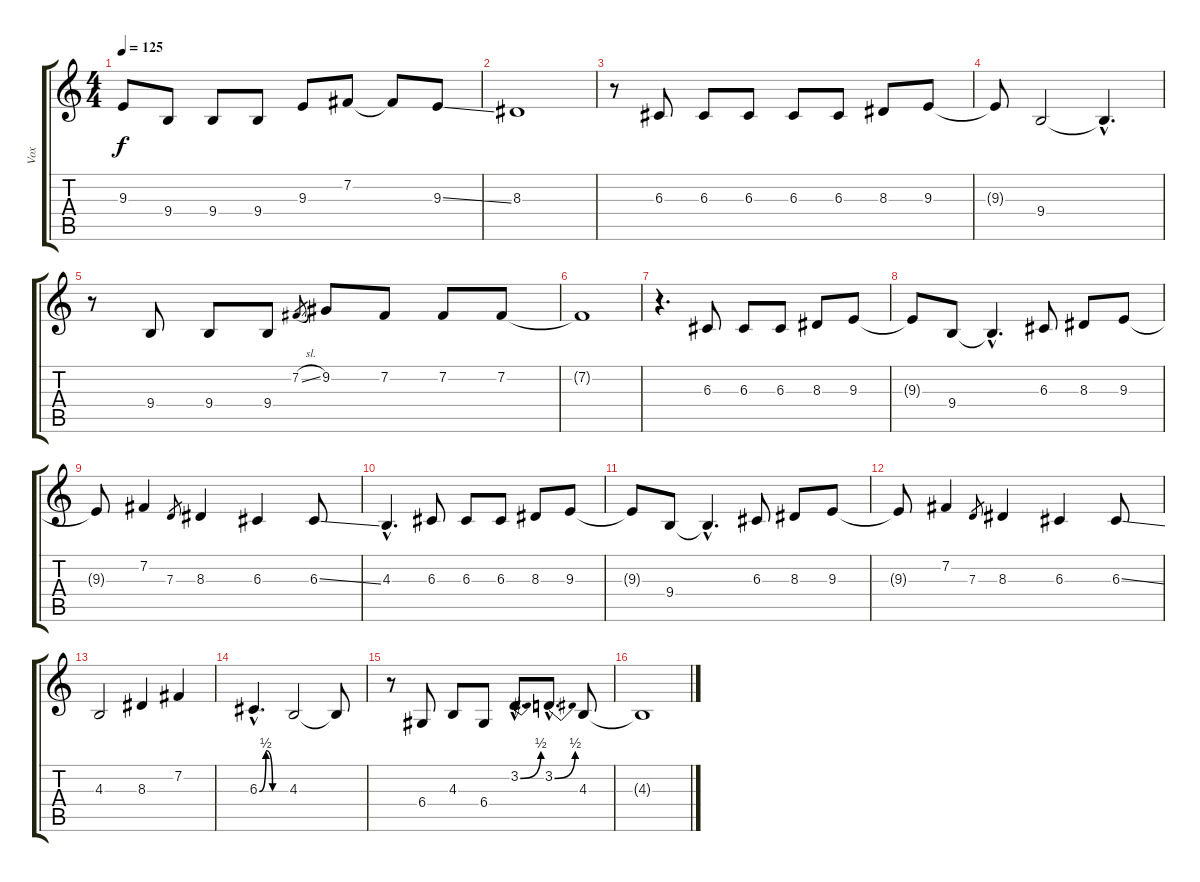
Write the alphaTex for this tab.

\track ("Vox" "Vox") {instrument altosax}
\staff {score tabs}
\tuning (E4 B3 G3 D3 A2 E2) {hide}
\ts (4 4)
\tempo 125
\clef g2
\ks c
9.3{t}.8{dy f} 9.4.8 9.4.8 9.4.8 9.3.8 7.2.8 7.2{t}.8 9.3{ss}.8 |
8.3.1 |
r.8 6.3.8 6.3.8 6.3.8 6.3.8 6.3.8 8.3.8 9.3.8 |
9.3{t}.8 9.4.2 9.4{hac t}.4{d} |
r.8 9.4.8 9.4.8 9.4.8 7.2{sl}.8{gr} 9.2.8 7.2.8 7.2.8 7.2.8 |
7.2{t}.1 |
r.4{d} 6.3.8 6.3.8 6.3.8 8.3.8 9.3.8 |
9.3{t}.8 9.4.8 9.4{hac t}.4{d} 6.3.8 8.3.8 9.3.8 |
9.3{t}.8 7.2.4 7.3.8{gr} 8.3.4 6.3.4 6.3{ss}.8 |
4.3{hac}.4{d} 6.3.8 6.3.8 6.3.8 8.3.8 9.3.8 |
9.3{t}.8 9.4.8 9.4{hac t}.4{d} 6.3.8 8.3.8 9.3.8 |
9.3{t}.8 7.2.4 7.3.8{gr} 8.3.4 6.3.4 6.3{ss}.8 |
4.3.2 8.3.4 7.2.4 |
6.3{be (custom 0 0 15 2 30 0 45 0 60 0) hac}.4{d} 4.3.2 4.3{t}.8 |
r.8 6.4.8 4.3.8 6.4.8 3.2{be (bend 0 0 60 2) hac}.8{d} 3.2{be (bend 0 0 60 2) hac}.8{d} 4.3.8 |
4.3{t}.1
